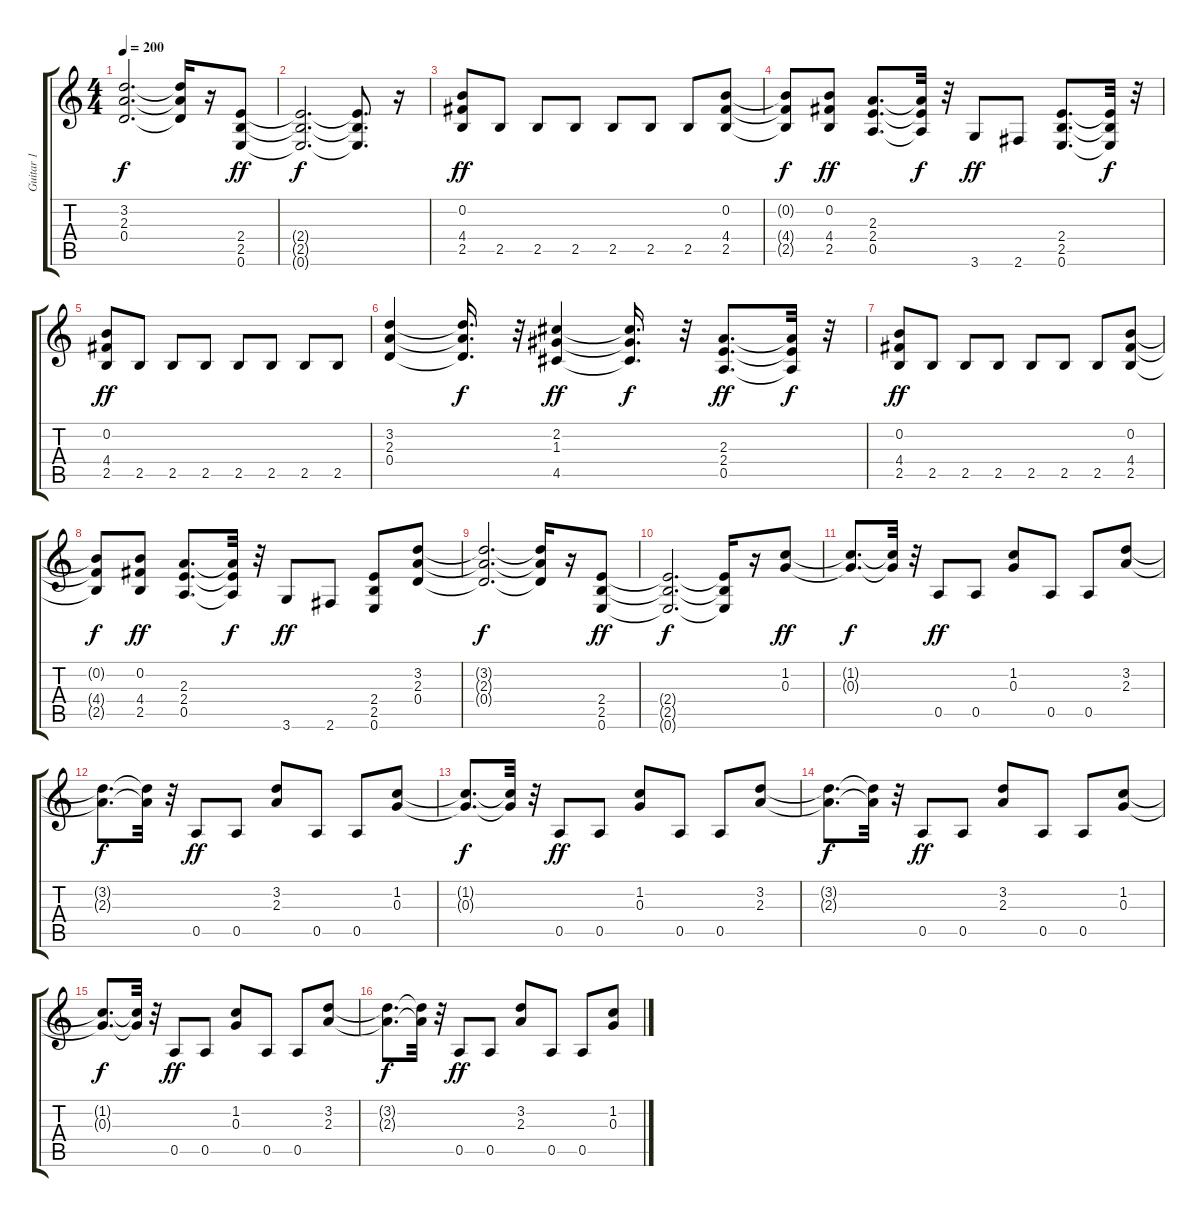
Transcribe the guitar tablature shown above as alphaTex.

\track ("Guitar 1" "Guitar 1") {instrument distortionguitar}
\staff {score tabs}
\tuning (E4 B3 G3 D3 A2 E2) {hide}
\ts (4 4)
\tempo 200
\clef g2
\ks c
(3.2{t} 2.3{t} 0.4{t}).2{d dy f} (3.2{t} 2.3{t} 0.4{t}).16 r.16 (2.4 2.5 0.6).8{dy ff} |
(2.4{t} 2.5{t} 0.6{t}).2{d dy f} (2.4{t} 2.5{t} 0.6{t}).8{d} r.16 |
(0.2 4.4 2.5).8{dy ff} 2.5.8 2.5.8 2.5.8 2.5.8 2.5.8 2.5.8 (0.2 4.4 2.5).8 |
(0.2{t} 4.4{t} 2.5{t}).8{dy f} (0.2 4.4 2.5).8{dy ff} (2.3 2.4 0.5).8{d} (2.3{t} 2.4{t} 0.5{t}).32{dy f} r.32 3.6.8{dy ff} 2.6.8 (2.4 2.5 0.6).8{d} (2.4{t} 2.5{t} 0.6{t}).32{dy f} r.32 |
(0.2 4.4 2.5).8{dy ff} 2.5.8 2.5.8 2.5.8 2.5.8 2.5.8 2.5.8 2.5.8 |
(3.2 2.3 0.4).4 (3.2{t} 2.3{t} 0.4{t}).16{d dy f} r.32 (2.2 1.3 4.5).4{dy ff} (2.2{t} 1.3{t} 4.5{t}).16{d dy f} r.32 (2.3 2.4 0.5).8{d dy ff} (2.3{t} 2.4{t} 0.5{t}).32{dy f} r.32 |
(0.2 4.4 2.5).8{dy ff} 2.5.8 2.5.8 2.5.8 2.5.8 2.5.8 2.5.8 (0.2 4.4 2.5).8 |
(0.2{t} 4.4{t} 2.5{t}).8{dy f} (0.2 4.4 2.5).8{dy ff} (2.3 2.4 0.5).8{d} (2.3{t} 2.4{t} 0.5{t}).32{dy f} r.32 3.6.8{dy ff} 2.6.8 (2.4 2.5 0.6).8 (3.2 2.3 0.4).8 |
(3.2{t} 2.3{t} 0.4{t}).2{d dy f} (3.2{t} 2.3{t} 0.4{t}).16 r.16 (2.4 2.5 0.6).8{dy ff} |
(2.4{t} 2.5{t} 0.6{t}).2{d dy f} (2.4{t} 2.5{t} 0.6{t}).16 r.16 (1.2 0.3).8{dy ff} |
(1.2{t} 0.3{t}).8{d dy f} (1.2{t} 0.3{t}).32 r.32 0.5.8{dy ff} 0.5.8 (1.2 0.3).8 0.5.8 0.5.8 (3.2 2.3).8 |
(3.2{t} 2.3{t}).8{d dy f} (3.2{t} 2.3{t}).32 r.32 0.5.8{dy ff} 0.5.8 (3.2 2.3).8 0.5.8 0.5.8 (1.2 0.3).8 |
(1.2{t} 0.3{t}).8{d dy f} (1.2{t} 0.3{t}).32 r.32 0.5.8{dy ff} 0.5.8 (1.2 0.3).8 0.5.8 0.5.8 (3.2 2.3).8 |
(3.2{t} 2.3{t}).8{d dy f} (3.2{t} 2.3{t}).32 r.32 0.5.8{dy ff} 0.5.8 (3.2 2.3).8 0.5.8 0.5.8 (1.2 0.3).8 |
(1.2{t} 0.3{t}).8{d dy f} (1.2{t} 0.3{t}).32 r.32 0.5.8{dy ff} 0.5.8 (1.2 0.3).8 0.5.8 0.5.8 (3.2 2.3).8 |
(3.2{t} 2.3{t}).8{d dy f} (3.2{t} 2.3{t}).32 r.32 0.5.8{dy ff} 0.5.8 (3.2 2.3).8 0.5.8 0.5.8 (1.2 0.3).8
